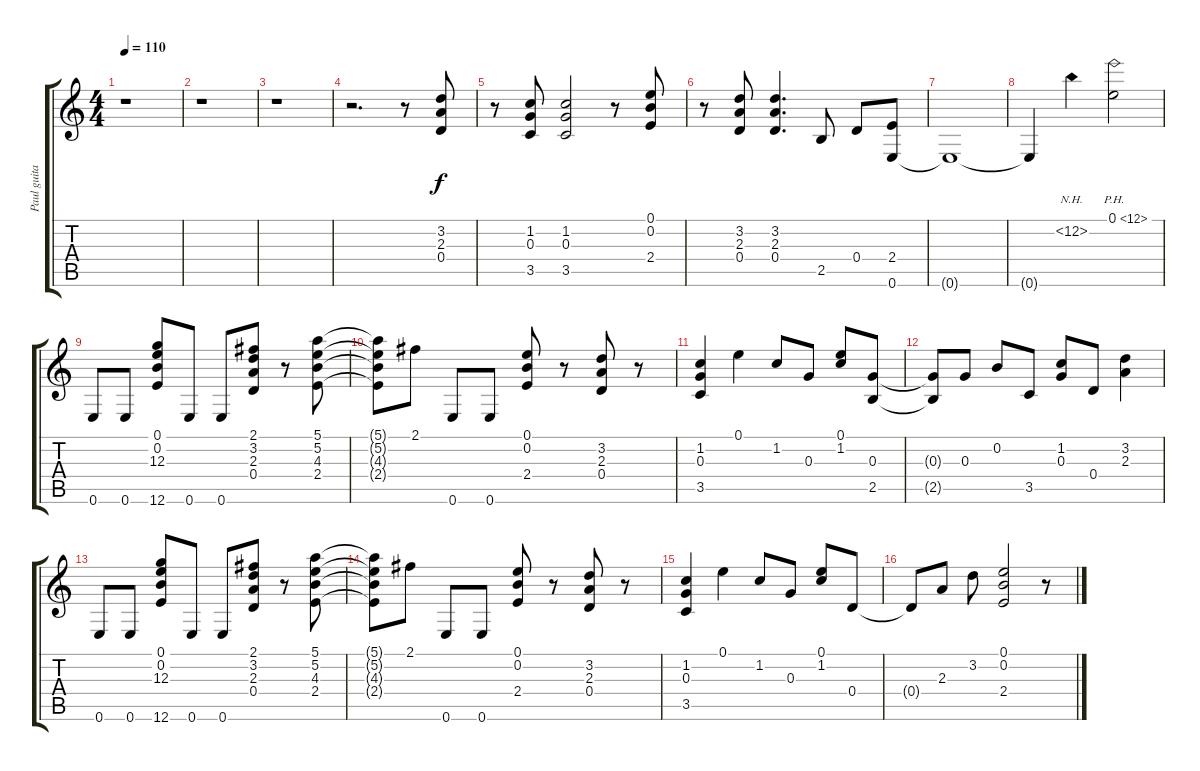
\track ("Paul guitar 1" "Paul guita") {instrument distortionguitar}
\staff {score tabs}
\tuning (E4 B3 G3 D3 A2 E2) {hide}
\ts (4 4)
\tempo 110
\clef g2
\ks c
r.1{dy f} |
r.1 |
r.1 |
r.2{d} r.8 (3.2 2.3 0.4).8 |
r.8 (1.2 0.3 3.5).8 (1.2 0.3 3.5).2 r.8 (0.1 0.2 2.4).8 |
r.8 (3.2 2.3 0.4).8 (3.2 2.3 0.4).4{d} 2.5.8 0.4.8 (2.4 0.6).8 |
0.6{t}.1 |
0.6{t}.4 0.2{nh}.4 0.1{ph 12}.2 |
0.6.8 0.6.8 (0.1 0.2 12.3 12.6).8 0.6.8 0.6.8 (2.1 3.2 2.3 0.4).8 r.8 (5.1 5.2 4.3 2.4).8 |
(5.1{t} 5.2{t} 4.3{t} 2.4{t}).8 2.1.8 0.6.8 0.6.8 (0.1 0.2 2.4).8 r.8 (3.2 2.3 0.4).8 r.8 |
(1.2 0.3 3.5).4 0.1.4 1.2.8 0.3.8 (0.1 1.2).8 (0.3 2.5).8 |
(0.3{t} 2.5{t}).8 0.3.8 0.2.8 3.5.8 (1.2 0.3).8 0.4.8 (3.2 2.3).4 |
0.6.8 0.6.8 (0.1 0.2 12.3 12.6).8 0.6.8 0.6.8 (2.1 3.2 2.3 0.4).8 r.8 (5.1 5.2 4.3 2.4).8 |
(5.1{t} 5.2{t} 4.3{t} 2.4{t}).8 2.1.8 0.6.8 0.6.8 (0.1 0.2 2.4).8 r.8 (3.2 2.3 0.4).8 r.8 |
(1.2 0.3 3.5).4 0.1.4 1.2.8 0.3.8 (0.1 1.2).8 0.4.8 |
0.4{t}.8 2.3.8 3.2.8 (0.1 0.2 2.4).2 r.8
